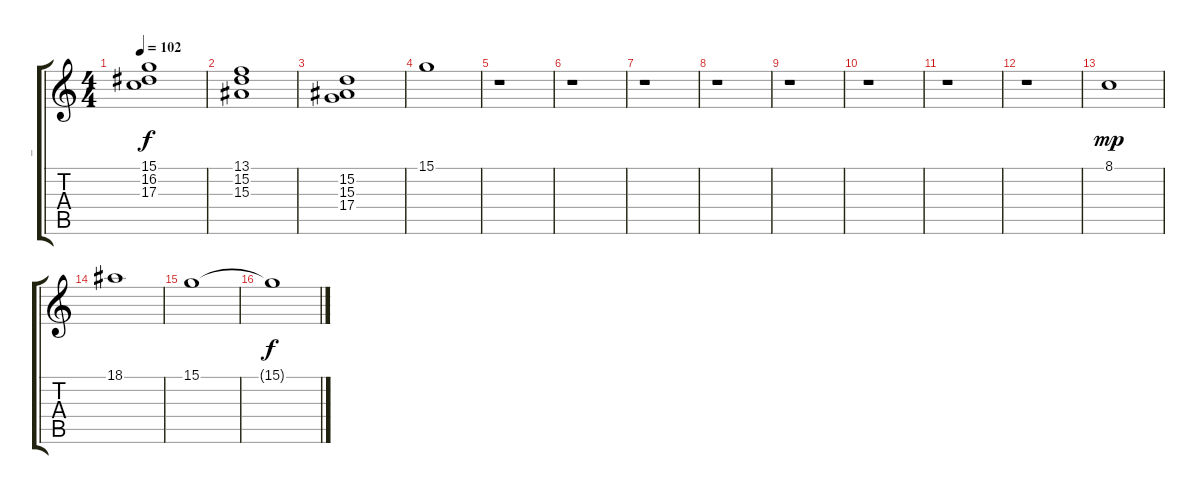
\track ("_" "_") {instrument pad2warm}
\staff {score tabs}
\tuning (E4 B3 G3 D3 A2 E2) {hide}
\ts (4 4)
\tempo 102
\clef g2
\ks c
(15.1 16.2 17.3).1{dy f} |
(13.1 15.2 15.3).1 |
(15.2 15.3 17.4).1 |
15.1.1 |
r.1 |
r.1 |
r.1 |
r.1 |
r.1 |
r.1 |
r.1 |
r.1 |
8.1.1{dy mp} |
18.1.1 |
15.1.1 |
15.1{t}.1{dy f}
